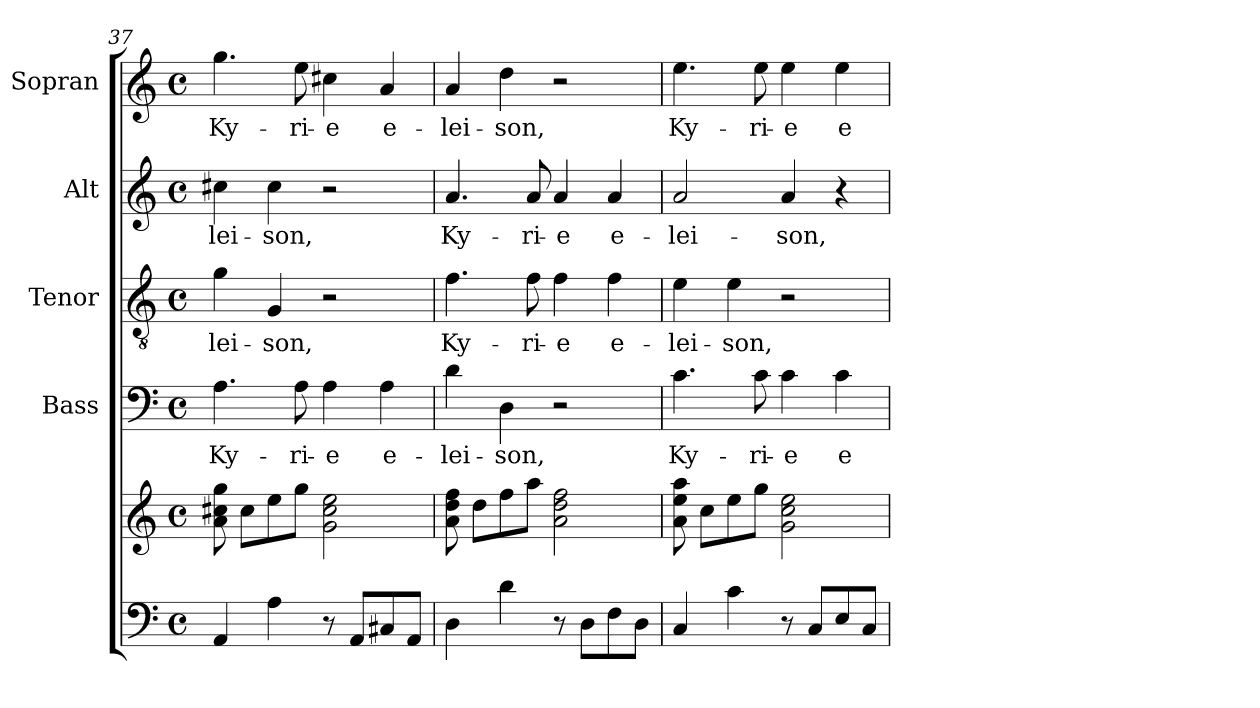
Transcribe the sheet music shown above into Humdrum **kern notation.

**kern	**kern	**kern	**text	**kern	**text	**kern	**text	**kern	**text
*part5	*part5	*part4	*part4	*part3	*part3	*part2	*part2	*part1	*part1
*staff6	*staff5	*staff4	*staff4	*staff3	*staff3	*staff2	*staff2	*staff1	*staff1
*	*	*I"Bass	*	*I"Tenor	*	*I"Alt	*	*I"Sopran	*
*	*	*I'B.	*	*I'T.	*	*I'A.	*	*I'S.	*
*clefF4	*clefG2	*clefF4	*	*clefGv2	*	*clefG2	*	*clefG2	*
*k[]	*k[]	*k[]	*	*k[]	*	*k[]	*	*k[]	*
*C:	*C:	*C:	*	*C:	*	*C:	*	*C:	*
*M4/4	*M4/4	*M4/4	*	*M4/4	*	*M4/4	*	*M4/4	*
*met(c)	*met(c)	*met(c)	*	*met(c)	*	*met(c)	*	*met(c)	*
=37	=37	=37	=37	=37	=37	=37	=37	=37	=37
!	!	!	!LO:LY:b	!	!LO:LY:b	!	!LO:LY:b	!	!LO:LY:b
4AA/	8a\ 8cc#X\ 8gg\	4.A\	Ky-	4g\	-lei-	4cc#X\	lei-	4.gg\	Ky-
.	8cc#\L	.	.	.	.	.	.	.	.
!	!	!	!	!	!LO:LY:b	!	!LO:LY:b	!	!
4A\	8ee\	.	.	4G/	-son,	4cc#\	-son,	.	.
!	!	!	!LO:LY:b	!	!	!	!	!	!LO:LY:b
.	8gg\J	8A\	-ri-	.	.	.	.	8ee\	-ri-
!	!	!	!LO:LY:b	!	!	!	!	!	!LO:LY:b
8r	2g\ 2cc#\ 2ee\	4A\	-e	2r	.	2r	.	4cc#X\	-e
8AA/L	.	.	.	.	.	.	.	.	.
!	!	!	!LO:LY:b	!	!	!	!	!	!LO:LY:b
8C#X/	.	4A\	e-	.	.	.	.	4a/	e-
8AA/J	.	.	.	.	.	.	.	.	.
!!LO:LB:g=z
=38	=38	=38	=38	=38	=38	=38	=38	=38	=38
!	!	!	!LO:LY:b	!	!LO:LY:b	!	!LO:LY:b	!	!LO:LY:b
4D\	8a\ 8dd\ 8ff\	4d\	-lei-	4.f\	Ky-	4.a/	Ky-	4a/	-lei-
.	8dd\L	.	.	.	.	.	.	.	.
!	!	!	!LO:LY:b	!	!	!	!	!	!LO:LY:b
4d\	8ff\	4D\	-son,	.	.	.	.	4dd\	-son,
!	!	!	!	!	!LO:LY:b	!	!LO:LY:b	!	!
.	8aa\J	.	.	8f\	-ri-	8a/	-ri-	.	.
!	!	!	!	!	!LO:LY:b	!	!LO:LY:b	!	!
8r	2a\ 2dd\ 2ff\	2r	.	4f\	-e	4a/	-e	2r	.
8D\L	.	.	.	.	.	.	.	.	.
!	!	!	!	!	!LO:LY:b	!	!LO:LY:b	!	!
8F\	.	.	.	4f\	e-	4a/	e-	.	.
8D\J	.	.	.	.	.	.	.	.	.
=39	=39	=39	=39	=39	=39	=39	=39	=39	=39
!	!	!	!LO:LY:b	!	!LO:LY:b	!	!LO:LY:b	!	!LO:LY:b
4C/	8a\ 8ee\ 8aa\	4.c\	Ky-	4e\	-lei-	2a/	-lei-	4.ee\	Ky-
.	8cc\L	.	.	.	.	.	.	.	.
!	!	!	!	!	!LO:LY:b	!	!	!	!
4c\	8ee\	.	.	4e\	-son,	.	.	.	.
!	!	!	!LO:LY:b	!	!	!	!	!	!LO:LY:b
.	8gg\J	8c\	-ri-	.	.	.	.	8ee\	-ri-
!	!	!	!LO:LY:b	!	!	!	!LO:LY:b	!	!LO:LY:b
8r	2g\ 2cc\ 2ee\	4c\	-e	2r	.	4a/	-son,	4ee\	-e
8C/L	.	.	.	.	.	.	.	.	.
!	!	!	!LO:LY:b	!	!	!	!	!	!LO:LY:b
8E/	.	4c\	e-	.	.	4r	.	4ee\	e-
8C/J	.	.	.	.	.	.	.	.	.
=	=	=	=	=	=	=	=	=	=
*-	*-	*-	*-	*-	*-	*-	*-	*-	*-
